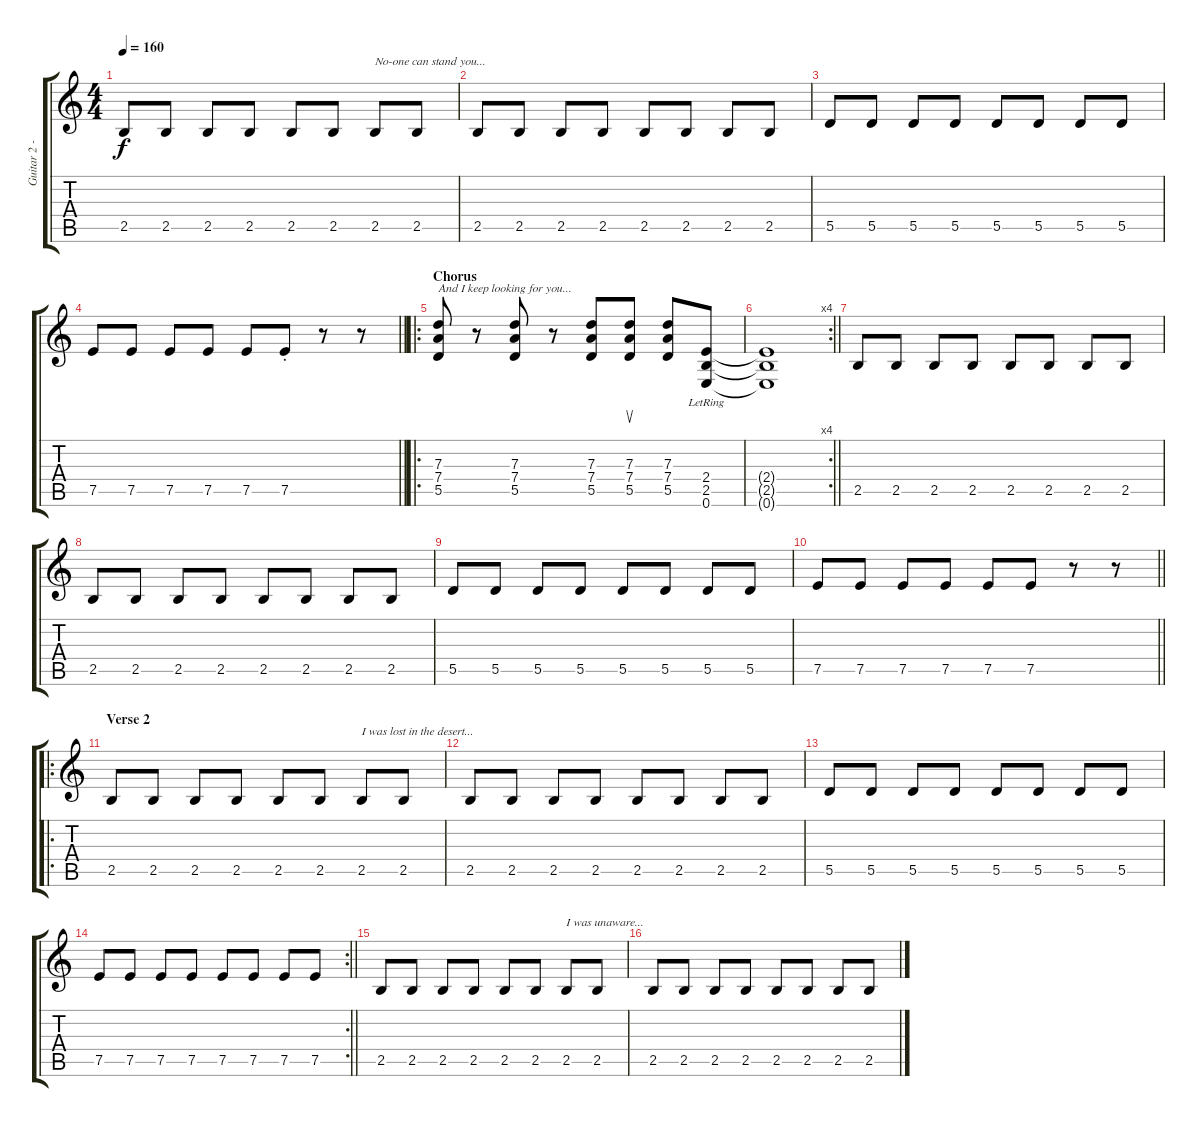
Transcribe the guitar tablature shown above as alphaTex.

\track ("Guitar 2 - Lead" "Guitar 2 -") {instrument overdrivenguitar}
\staff {score tabs}
\tuning (E4 B3 G3 D3 A2 E2) {hide}
\ts (4 4)
\tempo 160
\clef g2
\ks c
2.5.8{dy f} 2.5.8 2.5.8 2.5.8 2.5.8 2.5.8 2.5.8{txt "No-one can stand you..."} 2.5.8 |
2.5.8 2.5.8 2.5.8 2.5.8 2.5.8 2.5.8 2.5.8 2.5.8 |
5.5.8 5.5.8 5.5.8 5.5.8 5.5.8 5.5.8 5.5.8 5.5.8 |
\barLineRight lightlight
7.5.8 7.5.8 7.5.8 7.5.8 7.5.8 7.5{st}.8 r.8 r.8 |
\ro
\section ("" "Chorus")
(7.3 7.4 5.5).8{txt "And I keep looking for you..."} r.8 (7.3 7.4 5.5).8 r.8 (7.3 7.4 5.5).8 (7.3 7.4 5.5).8{su} (7.3 7.4 5.5).8 (2.4{lr} 2.5{lr} 0.6).8 |
\rc 4
\barLineRight lightlight
(2.4{t} 2.5{t} 0.6{t}).1 |
\section ("" "")
2.5.8 2.5.8 2.5.8 2.5.8 2.5.8 2.5.8 2.5.8 2.5.8 |
2.5.8 2.5.8 2.5.8 2.5.8 2.5.8 2.5.8 2.5.8 2.5.8 |
5.5.8 5.5.8 5.5.8 5.5.8 5.5.8 5.5.8 5.5.8 5.5.8 |
\barLineRight lightlight
7.5.8 7.5.8 7.5.8 7.5.8 7.5.8 7.5.8 r.8 r.8 |
\ro
\section ("" "Verse 2")
2.5.8 2.5.8 2.5.8 2.5.8 2.5.8 2.5.8 2.5.8{txt "I was lost in the desert..."} 2.5.8 |
2.5.8 2.5.8 2.5.8 2.5.8 2.5.8 2.5.8 2.5.8 2.5.8 |
5.5.8 5.5.8 5.5.8 5.5.8 5.5.8 5.5.8 5.5.8 5.5.8 |
\rc 2
\barLineRight lightlight
7.5.8 7.5.8 7.5.8 7.5.8 7.5.8 7.5.8 7.5.8 7.5.8 |
\section ("" "")
2.5.8 2.5.8 2.5.8 2.5.8 2.5.8 2.5.8 2.5.8{txt "I was unaware..."} 2.5.8 |
2.5.8 2.5.8 2.5.8 2.5.8 2.5.8 2.5.8 2.5.8 2.5.8
